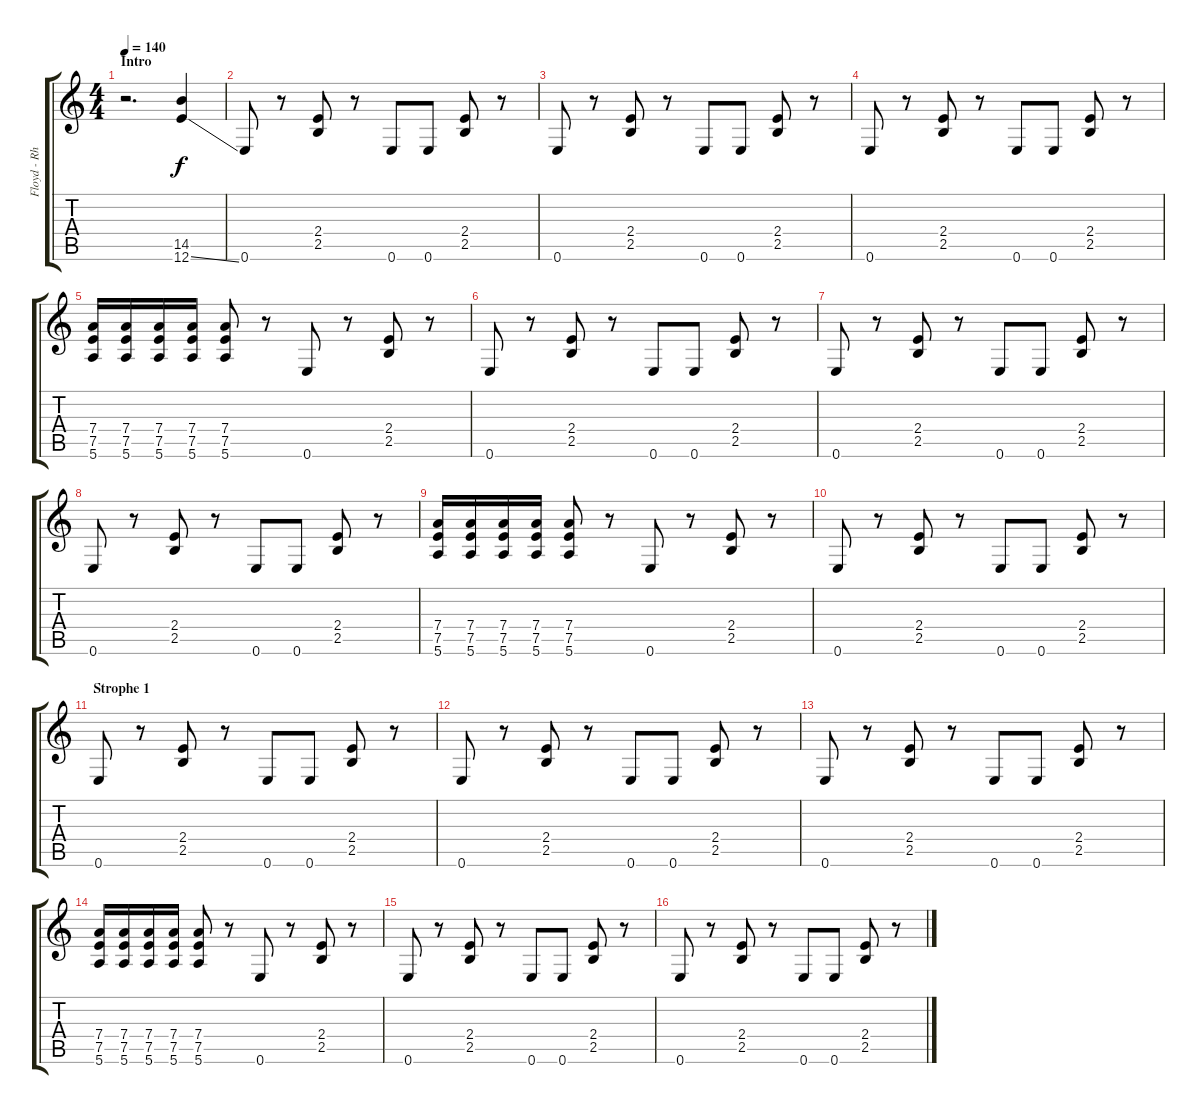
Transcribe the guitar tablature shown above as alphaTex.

\track ("Floyd - Rhythm Guitar 2" "Floyd - Rh") {instrument distortionguitar}
\staff {score tabs}
\tuning (E4 B3 G3 D3 A2 E2) {hide}
\ts (4 4)
\section ("" "Intro")
\tempo 140
\clef g2
\ks c
r.2{d dy f instrument distortionguitar} (14.5 12.6{ss}).4 |
0.6.8 r.8 (2.4 2.5).8 r.8 0.6.8 0.6.8 (2.4 2.5).8 r.8 |
0.6.8 r.8 (2.4 2.5).8 r.8 0.6.8 0.6.8 (2.4 2.5).8 r.8 |
0.6.8 r.8 (2.4 2.5).8 r.8 0.6.8 0.6.8 (2.4 2.5).8 r.8 |
(7.4 7.5 5.6).16 (7.4 7.5 5.6).16 (7.4 7.5 5.6).16 (7.4 7.5 5.6).16 (7.4 7.5 5.6).8 r.8 0.6.8 r.8 (2.4 2.5).8 r.8 |
0.6.8 r.8 (2.4 2.5).8 r.8 0.6.8 0.6.8 (2.4 2.5).8 r.8 |
0.6.8 r.8 (2.4 2.5).8 r.8 0.6.8 0.6.8 (2.4 2.5).8 r.8 |
0.6.8 r.8 (2.4 2.5).8 r.8 0.6.8 0.6.8 (2.4 2.5).8 r.8 |
(7.4 7.5 5.6).16 (7.4 7.5 5.6).16 (7.4 7.5 5.6).16 (7.4 7.5 5.6).16 (7.4 7.5 5.6).8 r.8 0.6.8 r.8 (2.4 2.5).8 r.8 |
0.6.8 r.8 (2.4 2.5).8 r.8 0.6.8 0.6.8 (2.4 2.5).8 r.8 |
\section ("" "Strophe 1")
0.6.8 r.8 (2.4 2.5).8 r.8 0.6.8 0.6.8 (2.4 2.5).8 r.8 |
0.6.8 r.8 (2.4 2.5).8 r.8 0.6.8 0.6.8 (2.4 2.5).8 r.8 |
0.6.8 r.8 (2.4 2.5).8 r.8 0.6.8 0.6.8 (2.4 2.5).8 r.8 |
(7.4 7.5 5.6).16 (7.4 7.5 5.6).16 (7.4 7.5 5.6).16 (7.4 7.5 5.6).16 (7.4 7.5 5.6).8 r.8 0.6.8 r.8 (2.4 2.5).8 r.8 |
0.6.8 r.8 (2.4 2.5).8 r.8 0.6.8 0.6.8 (2.4 2.5).8 r.8 |
0.6.8 r.8 (2.4 2.5).8 r.8 0.6.8 0.6.8 (2.4 2.5).8 r.8
